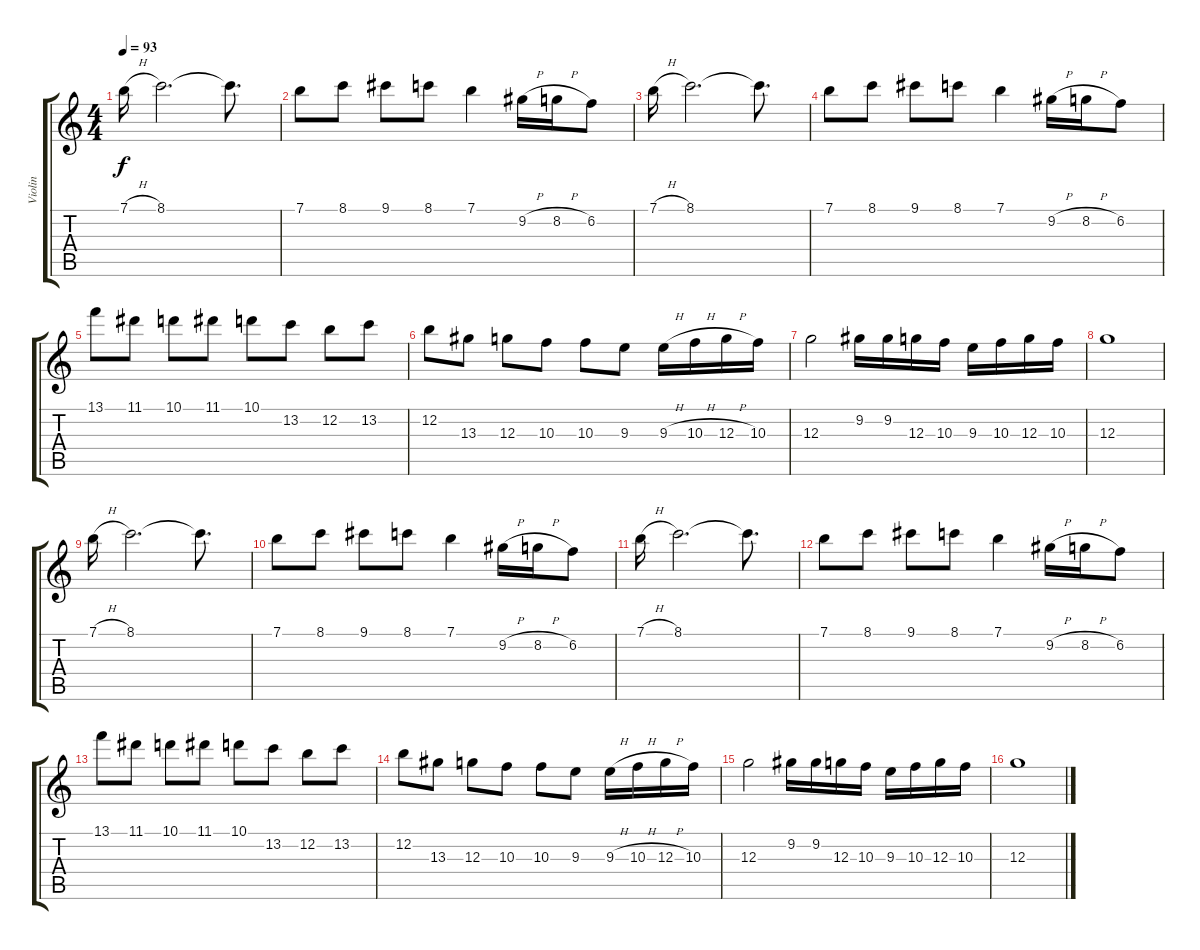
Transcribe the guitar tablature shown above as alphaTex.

\track ("Violin" "Violin") {instrument overdrivenguitar}
\staff {score tabs}
\tuning (E4 B3 G3 D3 A2 E2) {hide}
\ts (4 4)
\tempo 93
\clef g2
\ks c
7.1{h}.16{dy f} 8.1.2{d} 8.1{t}.8{d} |
7.1.8 8.1.8 9.1.8 8.1.8 7.1.4 9.2{h}.16 8.2{h}.16 6.2.8 |
7.1{h}.16 8.1.2{d} 8.1{t}.8{d} |
7.1.8 8.1.8 9.1.8 8.1.8 7.1.4 9.2{h}.16 8.2{h}.16 6.2.8 |
13.1.8 11.1.8 10.1.8 11.1.8 10.1.8 13.2.8 12.2.8 13.2.8 |
12.2.8 13.3.8 12.3.8 10.3.8 10.3.8 9.3.8 9.3{h}.16 10.3{h}.16 12.3{h}.16 10.3.16 |
12.3.2 9.2.16 9.2.16 12.3.16 10.3.16 9.3.16 10.3.16 12.3.16 10.3.16 |
12.3.1 |
7.1{h}.16 8.1.2{d} 8.1{t}.8{d} |
7.1.8 8.1.8 9.1.8 8.1.8 7.1.4 9.2{h}.16 8.2{h}.16 6.2.8 |
7.1{h}.16 8.1.2{d} 8.1{t}.8{d} |
7.1.8 8.1.8 9.1.8 8.1.8 7.1.4 9.2{h}.16 8.2{h}.16 6.2.8 |
13.1.8 11.1.8 10.1.8 11.1.8 10.1.8 13.2.8 12.2.8 13.2.8 |
12.2.8 13.3.8 12.3.8 10.3.8 10.3.8 9.3.8 9.3{h}.16 10.3{h}.16 12.3{h}.16 10.3.16 |
12.3.2 9.2.16 9.2.16 12.3.16 10.3.16 9.3.16 10.3.16 12.3.16 10.3.16 |
12.3.1
